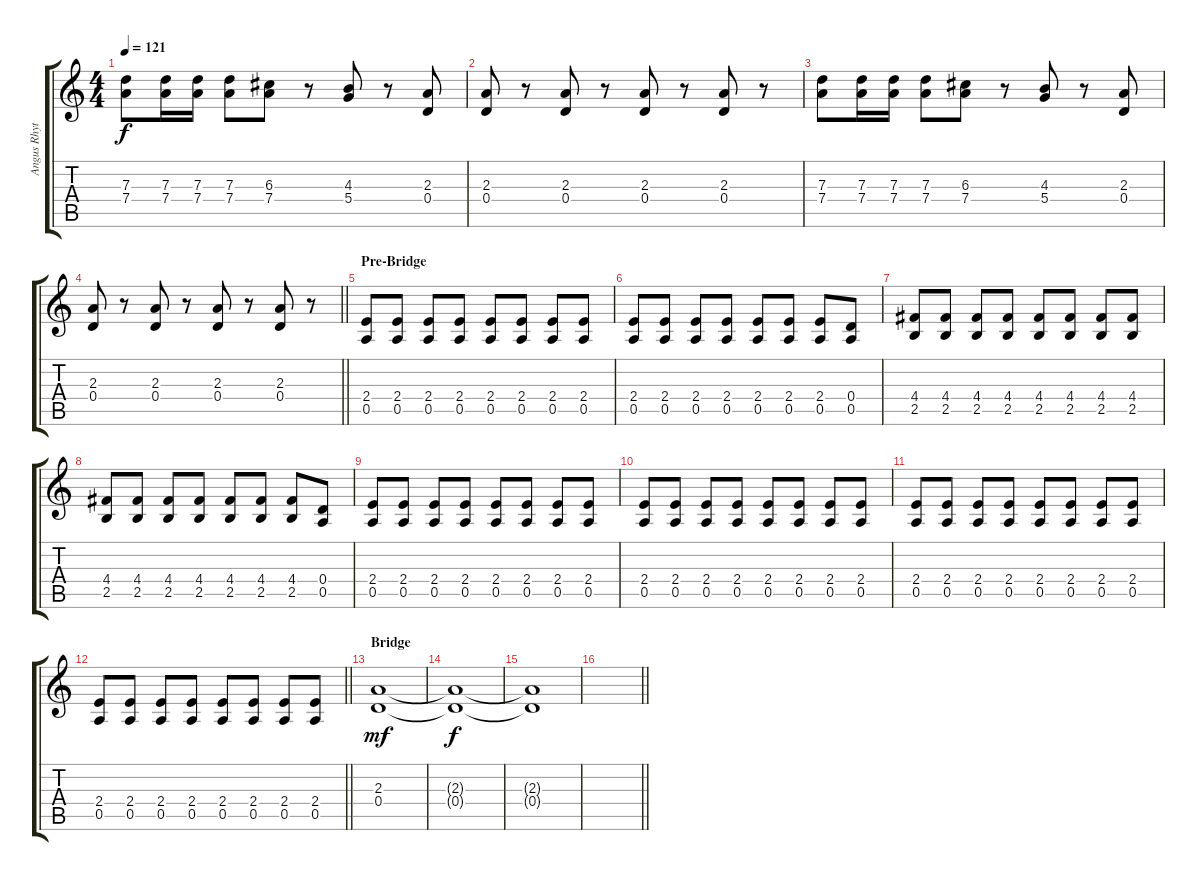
\track ("Angus Rhythm" "Angus Rhyt") {instrument overdrivenguitar}
\staff {score tabs}
\tuning (E4 B3 G3 D3 A2 E2) {hide}
\ts (4 4)
\tempo 121
\clef g2
\ks c
(7.3 7.4).8{dy f} (7.3 7.4).16 (7.3 7.4).16 (7.3 7.4).8 (6.3 7.4).8 r.8 (4.3 5.4).8 r.8 (2.3 0.4).8 |
(2.3 0.4).8 r.8 (2.3 0.4).8 r.8 (2.3 0.4).8 r.8 (2.3 0.4).8 r.8 |
(7.3 7.4).8 (7.3 7.4).16 (7.3 7.4).16 (7.3 7.4).8 (6.3 7.4).8 r.8 (4.3 5.4).8 r.8 (2.3 0.4).8 |
\barLineRight lightlight
(2.3 0.4).8 r.8 (2.3 0.4).8 r.8 (2.3 0.4).8 r.8 (2.3 0.4).8 r.8 |
\section ("" "Pre-Bridge")
(2.4 0.5).8 (2.4 0.5).8 (2.4 0.5).8 (2.4 0.5).8 (2.4 0.5).8 (2.4 0.5).8 (2.4 0.5).8 (2.4 0.5).8 |
(2.4 0.5).8 (2.4 0.5).8 (2.4 0.5).8 (2.4 0.5).8 (2.4 0.5).8 (2.4 0.5).8 (2.4 0.5).8 (0.4 0.5).8 |
(4.4 2.5).8 (4.4 2.5).8 (4.4 2.5).8 (4.4 2.5).8 (4.4 2.5).8 (4.4 2.5).8 (4.4 2.5).8 (4.4 2.5).8 |
(4.4 2.5).8 (4.4 2.5).8 (4.4 2.5).8 (4.4 2.5).8 (4.4 2.5).8 (4.4 2.5).8 (4.4 2.5).8 (0.4 0.5).8 |
(2.4 0.5).8 (2.4 0.5).8 (2.4 0.5).8 (2.4 0.5).8 (2.4 0.5).8 (2.4 0.5).8 (2.4 0.5).8 (2.4 0.5).8 |
(2.4 0.5).8 (2.4 0.5).8 (2.4 0.5).8 (2.4 0.5).8 (2.4 0.5).8 (2.4 0.5).8 (2.4 0.5).8 (2.4 0.5).8 |
(2.4 0.5).8 (2.4 0.5).8 (2.4 0.5).8 (2.4 0.5).8 (2.4 0.5).8 (2.4 0.5).8 (2.4 0.5).8 (2.4 0.5).8 |
\barLineRight lightlight
(2.4 0.5).8 (2.4 0.5).8 (2.4 0.5).8 (2.4 0.5).8 (2.4 0.5).8 (2.4 0.5).8 (2.4 0.5).8 (2.4 0.5).8 |
\section ("" "Bridge")
(2.3 0.4).1{dy mf} |
(2.3{t} 0.4{t}).1{dy f} |
(2.3{t} 0.4{t}).1 |
\barLineRight lightlight
